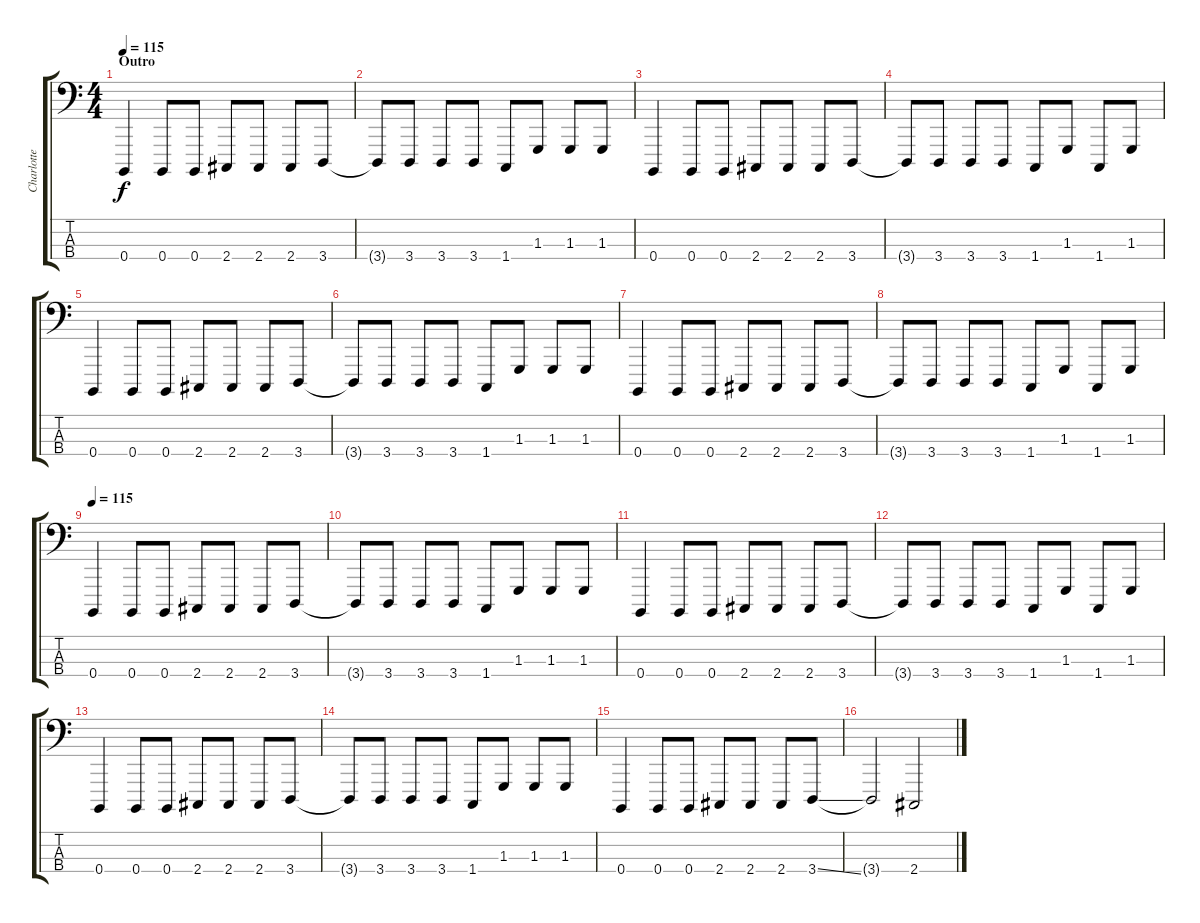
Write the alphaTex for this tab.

\track ("Charlotte - Basse" "Charlotte ") {instrument lead8bassandlead}
\staff {score tabs}
\tuning (E2 B1 Gb1 B0) {hide}
\ts (4 4)
\section ("" "Outro")
\tempo 115
\clef f4
\ks c
0.4.4{dy f volume 16 balance 8 instrument lead8bassandlead} 0.4.8 0.4.8 2.4.8 2.4.8 2.4.8 3.4.8 |
3.4{t}.8 3.4.8 3.4.8 3.4.8 1.4.8 1.3.8 1.3.8 1.3.8 |
0.4.4 0.4.8 0.4.8 2.4.8 2.4.8 2.4.8 3.4.8 |
3.4{t}.8 3.4.8 3.4.8 3.4.8 1.4.8 1.3.8 1.4.8 1.3.8 |
0.4.4 0.4.8 0.4.8 2.4.8 2.4.8 2.4.8 3.4.8 |
3.4{t}.8 3.4.8 3.4.8 3.4.8 1.4.8 1.3.8 1.3.8 1.3.8 |
0.4.4 0.4.8 0.4.8 2.4.8 2.4.8 2.4.8 3.4.8 |
3.4{t}.8 3.4.8 3.4.8 3.4.8 1.4.8 1.3.8 1.4.8 1.3.8 |
\section ("" "")
\tempo 115
0.4.4{volume 16 balance 8 instrument lead8bassandlead} 0.4.8 0.4.8 2.4.8 2.4.8 2.4.8 3.4.8 |
3.4{t}.8 3.4.8 3.4.8 3.4.8 1.4.8 1.3.8 1.3.8 1.3.8 |
0.4.4 0.4.8 0.4.8 2.4.8 2.4.8 2.4.8 3.4.8 |
3.4{t}.8 3.4.8 3.4.8 3.4.8 1.4.8 1.3.8 1.4.8 1.3.8 |
0.4.4 0.4.8 0.4.8 2.4.8 2.4.8 2.4.8 3.4.8 |
3.4{t}.8 3.4.8 3.4.8 3.4.8 1.4.8 1.3.8 1.3.8 1.3.8 |
0.4.4 0.4.8 0.4.8 2.4.8 2.4.8 2.4.8 3.4{ss}.8 |
3.4{t}.2 2.4{ss}.2
